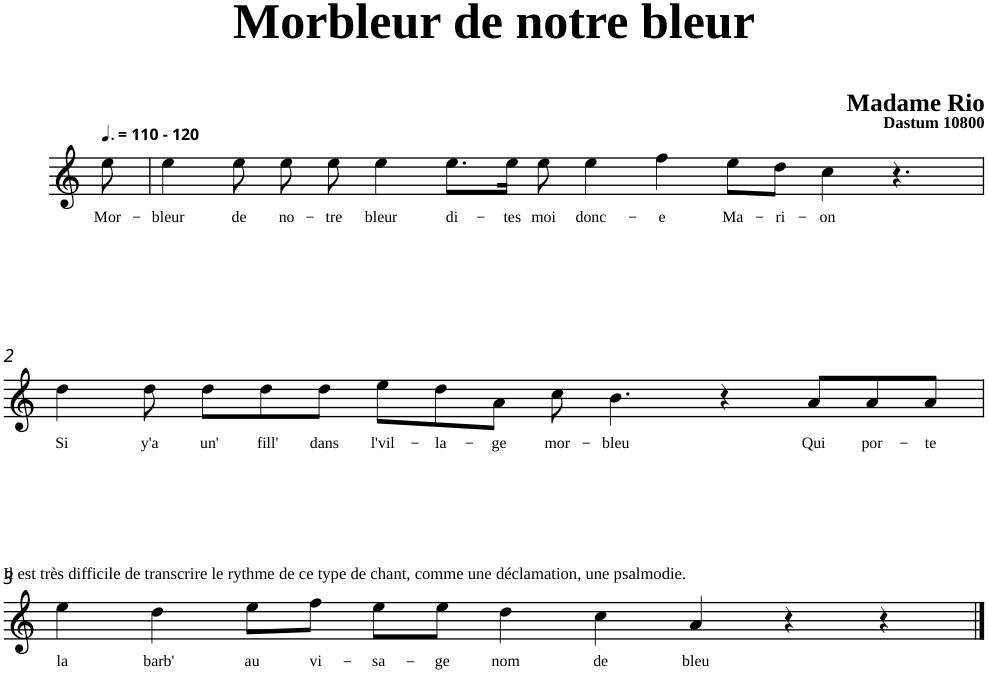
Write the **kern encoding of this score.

**kern	**text
*part1	*part1
*staff1	*staff1
*clefG2	*
*k[]	*
=	=
!LO:TX:a:B:t=- 120	!
!	!LO:LY:b
8ee\	Mor-
=1	=1
!	!LO:LY:b
4ee\	-bleur
!	!LO:LY:b
8ee\	de
!	!LO:LY:b
8ee\	no-
!	!LO:LY:b
8ee\	-tre
!	!LO:LY:b
4ee\	bleur
!	!LO:LY:b
[8ee\L	di-
16ryy	.
!	!LO:LY:b
16ee\Jk	-tes
!	!LO:LY:b
8ee\	moi
!	!LO:LY:b
4ee\	donc-
!	!LO:LY:b
4ff\	-e
!	!LO:LY:b
8ee\L	Ma-
!	!LO:LY:b
8dd\J	-ri-
!	!LO:LY:b
4cc\	-on
4.r	.
!!LO:LB:g=z
=2	=2
!	!LO:LY:b
4dd\	Si
16ee\L]	.
!	!LO:LY:b
8dd\	y'a
!	!LO:LY:b
8dd\L	un'
!	!LO:LY:b
8dd\	fill'
!	!LO:LY:b
8dd\J	dans
!	!LO:LY:b
8ee\L	l'vil-
!	!LO:LY:b
8dd\	-la-
!	!LO:LY:b
8a\J	-ge
!	!LO:LY:b
8cc\	mor-
!	!LO:LY:b
4.b\	-bleu
4r	.
!	!LO:LY:b
8a/L	Qui
!	!LO:LY:b
8a/	por-
!	!LO:LY:b
8a/J	-te
!!LO:LB:g=z
=3	=3
!	!LO:LY:b
4ee\	la
!	!LO:LY:b
4dd\	barb'
!	!LO:LY:b
8ee\L	au
!	!LO:LY:b
8ff\J	vi-
!	!LO:LY:b
8ee\L	-sa-
!	!LO:LY:b
8ee\J	-ge
!	!LO:LY:b
4dd\	nom
!	!LO:LY:b
4cc\	de
!	!LO:LY:b
4a/	bleu
4r	.
4r	.
==	==
*-	*-
